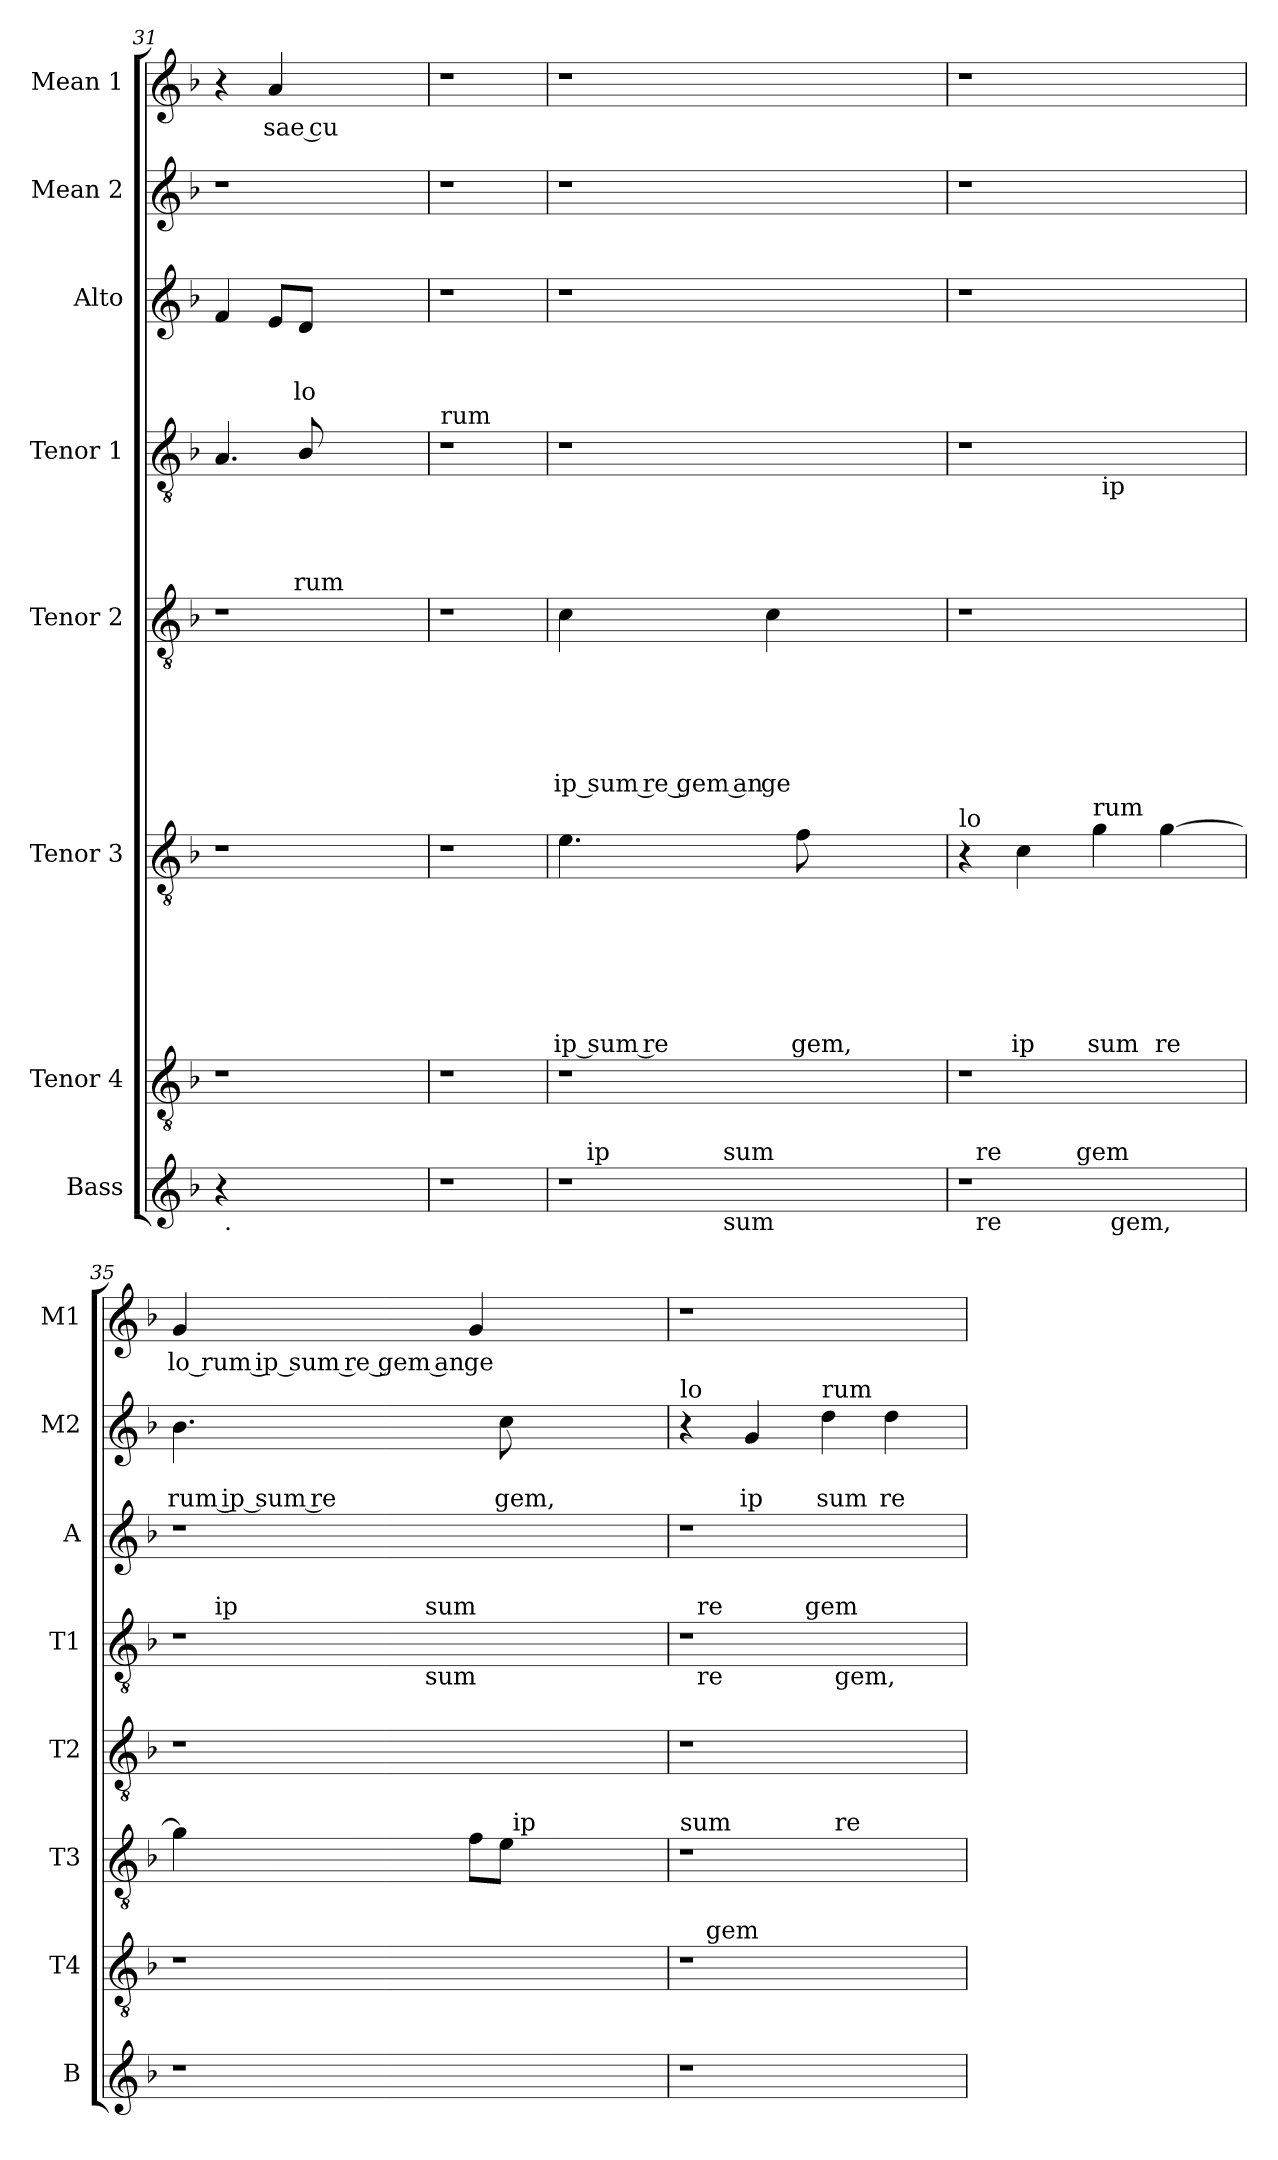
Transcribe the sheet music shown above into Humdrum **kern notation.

**kern	**kern	**kern	**text	**text	**text	**text	**text	**text	**text	**kern	**text	**text	**text	**text	**text	**text	**kern	**text	**text	**text	**text	**kern	**text	**text	**text	**kern	**text	**text	**kern	**text
*part8	*part7	*part6	*part6	*part6	*part6	*part6	*part6	*part6	*part6	*part5	*part5	*part5	*part5	*part5	*part5	*part5	*part4	*part4	*part4	*part4	*part4	*part3	*part3	*part3	*part3	*part2	*part2	*part2	*part1	*part1
*staff8	*staff7	*staff6	*staff6	*staff6	*staff6	*staff6	*staff6	*staff6	*staff6	*staff5	*staff5	*staff5	*staff5	*staff5	*staff5	*staff5	*staff4	*staff4	*staff4	*staff4	*staff4	*staff3	*staff3	*staff3	*staff3	*staff2	*staff2	*staff2	*staff1	*staff1
*I"Bass	*I"Tenor 4	*I"Tenor 3	*	*	*	*	*	*	*	*I"Tenor 2	*	*	*	*	*	*	*I"Tenor 1	*	*	*	*	*I"Alto	*	*	*	*I"Mean 2	*	*	*I"Mean 1	*
*I'B	*I'T4	*I'T3	*	*	*	*	*	*	*	*I'T2	*	*	*	*	*	*	*I'T1	*	*	*	*	*I'A	*	*	*	*I'M2	*	*	*I'M1	*
!!LO:PB:g=z
*clefG2	*clefGv2	*clefGv2	*	*	*	*	*	*	*	*clefGv2	*	*	*	*	*	*	*clefGv2	*	*	*	*	*clefG2	*	*	*	*clefG2	*	*	*clefG2	*
*ITrd-3c-5	*	*	*	*	*	*	*	*	*	*	*	*	*	*	*	*	*	*	*	*	*	*	*	*	*	*	*	*	*	*
*k[b-e-]	*k[b-]	*k[b-]	*	*	*	*	*	*	*	*k[b-]	*	*	*	*	*	*	*k[b-]	*	*	*	*	*k[b-]	*	*	*	*k[b-]	*	*	*k[b-]	*
*B-:	*F:	*F:	*	*	*	*	*	*	*	*F:	*	*	*	*	*	*	*F:	*	*	*	*	*F:	*	*	*	*F:	*	*	*F:	*
=31	=31	=31	=31	=31	=31	=31	=31	=31	=31	=31	=31	=31	=31	=31	=31	=31	=31	=31	=31	=31	=31	=31	=31	=31	=31	=31	=31	=31	=31	=31
*^	*	*	*	*	*	*	*	*	*	*	*	*	*	*	*	*	*	*	*	*	*	*	*	*	*	*	*	*	*	*
4r	64ryy	1r	1r	.	.	.	.	.	.	.	1r	.	.	.	.	.	.	4.A/	.	.	.	.	4f/	.	.	.	1r	.	.	4r	.
!	!LO:TX:b:t=.	!	!	!	!	!	!	!	!	!	!	!	!	!	!	!	!	!	!	!	!	!	!	!	!	!	!	!	!	!	!
.	2ryy	.	.	.	.	.	.	.	.	.	.	.	.	.	.	.	.	.	.	.	.	.	.	.	.	.	.	.	.	.	.
!	!	!	!	!	!	!	!	!	!	!	!	!	!	!	!	!	!	!	!	!	!	!	!	!	!	!	!	!	!	!	!LO:LY:b
2.ryy	.	.	.	.	.	.	.	.	.	.	.	.	.	.	.	.	.	.	.	.	.	.	8e/L	.	.	.	.	.	.	4a/	sae cu
!	!	!	!	!	!	!	!	!	!	!	!	!	!	!	!	!	!	!	!	!	!	!LO:LY:b	!	!	!	!LO:LY:b	!	!	!	!	!
.	.	.	.	.	.	.	.	.	.	.	.	.	.	.	.	.	.	8B-/	.	.	.	rum	8d/J	.	.	lo	.	.	.	.	.
.	.	.	.	.	.	.	.	.	.	.	.	.	.	.	.	.	.	2ryy	.	.	.	.	2ryy	.	.	.	.	.	.	2ryy	.
.	4ryy	.	.	.	.	.	.	.	.	.	.	.	.	.	.	.	.	.	.	.	.	.	.	.	.	.	.	.	.	.	.
.	8...ryy	.	.	.	.	.	.	.	.	.	.	.	.	.	.	.	.	.	.	.	.	.	.	.	.	.	.	.	.	.	.
=32	=32	=32	=32	=32	=32	=32	=32	=32	=32	=32	=32	=32	=32	=32	=32	=32	=32	=32	=32	=32	=32	=32	=32	=32	=32	=32	=32	=32	=32	=32	=32
!	!	!	!	!	!	!	!	!	!	!	!	!	!	!	!	!	!	!LO:TX:a:t=rum	!	!	!	!	!	!	!	!	!	!	!	!	!
!LO:TX:b:t=ip	!	!	!	!	!	!	!	!	!	!	!	!	!	!	!	!	!	!	!	!	!	!	!	!	!	!	!	!	!	!	!
*v	*v	*	*	*	*	*	*	*	*	*	*	*	*	*	*	*	*	*	*	*	*	*	*	*	*	*	*	*	*	*	*
1r	1r	1r	.	.	.	.	.	.	.	1r	.	.	.	.	.	.	1r	.	.	.	.	1r	.	.	.	1r	.	.	1r	.
=33	=33	=33	=33	=33	=33	=33	=33	=33	=33	=33	=33	=33	=33	=33	=33	=33	=33	=33	=33	=33	=33	=33	=33	=33	=33	=33	=33	=33	=33	=33
!	!	!	!	!	!	!	!	!	!LO:LY:b:rj	!	!	!	!	!	!	!LO:LY:b:rj	!	!	!	!	!	!	!	!	!	!	!	!	!	!
*^	*	*	*	*	*	*	*	*	*	*	*	*	*	*	*	*	*	*	*	*	*	*	*	*	*	*	*	*	*	*
*	*^	*	*	*	*	*	*	*	*	*	*	*	*	*	*	*	*	*	*	*	*	*	*	*	*	*	*	*	*	*	*
1r	64ryy	8..ryy	1r	4.e\	.	.	.	.	.	.	ip sum re	4c\	.	.	.	.	.	ip sum re gem an	1r	.	.	.	.	1r	.	.	.	1r	.	.	1r	.
!	!LO:TX:a:t=ip	!	!	!	!	!	!	!	!	!	!	!	!	!	!	!	!	!	!	!	!	!	!	!	!	!	!	!	!	!	!	!
.	2ryy	.	.	.	.	.	.	.	.	.	.	.	.	.	.	.	.	.	.	.	.	.	.	.	.	.	.	.	.	.	.	.
!	!	!LO:TX:b:t=sum	!	!	!	!	!	!	!	!	!	!	!	!	!	!	!	!	!	!	!	!	!	!	!	!	!	!	!	!	!	!
!	!	!LO:TX:a:t=sum	!	!	!	!	!	!	!	!	!	!	!	!	!	!	!	!	!	!	!	!	!	!	!	!	!	!	!	!	!	!
.	.	2ryy	.	.	.	.	.	.	.	.	.	.	.	.	.	.	.	.	.	.	.	.	.	.	.	.	.	.	.	.	.	.
!	!	!	!	!	!	!	!	!	!	!	!	!	!	!	!	!	!	!LO:LY:b	!	!	!	!	!	!	!	!	!	!	!	!	!	!
.	.	.	.	.	.	.	.	.	.	.	.	4c\	.	.	.	.	.	ge	.	.	.	.	.	.	.	.	.	.	.	.	.	.
!	!	!	!	!	!	!	!	!	!	!	!LO:LY:b	!	!	!	!	!	!	!	!	!	!	!	!	!	!	!	!	!	!	!	!	!
.	.	.	.	8f\	.	.	.	.	.	.	gem,	.	.	.	.	.	.	.	.	.	.	.	.	.	.	.	.	.	.	.	.	.
.	.	.	.	2ryy	.	.	.	.	.	.	.	2ryy	.	.	.	.	.	.	.	.	.	.	.	.	.	.	.	.	.	.	.	.
.	4ryy	.	.	.	.	.	.	.	.	.	.	.	.	.	.	.	.	.	.	.	.	.	.	.	.	.	.	.	.	.	.	.
.	.	4ryy	.	.	.	.	.	.	.	.	.	.	.	.	.	.	.	.	.	.	.	.	.	.	.	.	.	.	.	.	.	.
.	8...ryy	.	.	.	.	.	.	.	.	.	.	.	.	.	.	.	.	.	.	.	.	.	.	.	.	.	.	.	.	.	.	.
.	.	32ryy	.	.	.	.	.	.	.	.	.	.	.	.	.	.	.	.	.	.	.	.	.	.	.	.	.	.	.	.	.	.
=34	=34	=34	=34	=34	=34	=34	=34	=34	=34	=34	=34	=34	=34	=34	=34	=34	=34	=34	=34	=34	=34	=34	=34	=34	=34	=34	=34	=34	=34	=34	=34	=34
!	!	!	!	!LO:TX:a:t=lo	!	!	!	!	!	!	!	!	!	!	!	!	!	!	!	!	!	!	!	!	!	!	!	!	!	!	!	!
*	*	*^	*	*	*	*	*	*	*	*	*	*	*	*	*	*	*	*	*^	*	*	*	*	*	*	*	*	*	*	*	*	*
1r	32.ryy	4ryy	2ryy	1r	4r	.	.	.	.	.	.	.	1r	.	.	.	.	.	.	1r	2ryy	.	.	.	.	1r	.	.	.	1r	.	.	1r	.
!	!LO:TX:b:t=re	!	!	!	!	!	!	!	!	!	!	!	!	!	!	!	!	!	!	!	!	!	!	!	!	!	!	!	!	!	!	!	!	!
!	!LO:TX:a:t=re	!	!	!	!	!	!	!	!	!	!	!	!	!	!	!	!	!	!	!	!	!	!	!	!	!	!	!	!	!	!	!	!	!
.	2ryy	.	.	.	.	.	.	.	.	.	.	.	.	.	.	.	.	.	.	.	.	.	.	.	.	.	.	.	.	.	.	.	.	.
!	!	!	!	!	!	!	!	!	!	!	!	!LO:LY:b	!	!	!	!	!	!	!	!	!	!	!	!	!	!	!	!	!	!	!	!	!	!
.	.	8ryy	.	.	4c\	.	.	.	.	.	.	ip	.	.	.	.	.	.	.	.	.	.	.	.	.	.	.	.	.	.	.	.	.	.
.	.	16ryy	.	.	.	.	.	.	.	.	.	.	.	.	.	.	.	.	.	.	.	.	.	.	.	.	.	.	.	.	.	.	.	.
.	.	64ryy	.	.	.	.	.	.	.	.	.	.	.	.	.	.	.	.	.	.	.	.	.	.	.	.	.	.	.	.	.	.	.	.
!	!	!LO:TX:a:t=gem	!	!	!	!	!	!	!	!	!	!	!	!	!	!	!	!	!	!	!	!	!	!	!	!	!	!	!	!	!	!	!	!
.	.	2ryy	.	.	.	.	.	.	.	.	.	.	.	.	.	.	.	.	.	.	.	.	.	.	.	.	.	.	.	.	.	.	.	.
!	!	!	!	!	!LO:TX:a:t=rum	!	!	!	!	!	!	!	!	!	!	!	!	!	!	!	!	!	!	!	!	!	!	!	!	!	!	!	!	!
!	!	!	!	!	!	!	!	!	!	!	!	!LO:LY:b	!	!	!	!	!	!	!	!	!	!	!	!	!	!	!	!	!	!	!	!	!	!
.	.	.	32ryy	.	4g\	.	.	.	.	.	.	sum	.	.	.	.	.	.	.	.	64ryy	.	.	.	.	.	.	.	.	.	.	.	.	.
!	!	!	!	!	!	!	!	!	!	!	!	!	!	!	!	!	!	!	!	!	!LO:TX:b:t=ip	!	!	!	!	!	!	!	!	!	!	!	!	!
.	.	.	.	.	.	.	.	.	.	.	.	.	.	.	.	.	.	.	.	.	4ryy	.	.	.	.	.	.	.	.	.	.	.	.	.
!	!	!	!LO:TX:b:t=gem,	!	!	!	!	!	!	!	!	!	!	!	!	!	!	!	!	!	!	!	!	!	!	!	!	!	!	!	!	!	!	!
.	.	.	4...ryy	.	.	.	.	.	.	.	.	.	.	.	.	.	.	.	.	.	.	.	.	.	.	.	.	.	.	.	.	.	.	.
.	4ryy	.	.	.	.	.	.	.	.	.	.	.	.	.	.	.	.	.	.	.	.	.	.	.	.	.	.	.	.	.	.	.	.	.
!	!	!	!	!	!	!	!	!	!	!	!	!LO:LY:b	!	!	!	!	!	!	!	!	!	!	!	!	!	!	!	!	!	!	!	!	!	!
.	.	.	.	.	[>4g\	.	.	.	.	.	.	re	.	.	.	.	.	.	.	.	.	.	.	.	.	.	.	.	.	.	.	.	.	.
.	.	.	.	.	.	.	.	.	.	.	.	.	.	.	.	.	.	.	.	.	8...ryy	.	.	.	.	.	.	.	.	.	.	.	.	.
.	8ryy	.	.	.	.	.	.	.	.	.	.	.	.	.	.	.	.	.	.	.	.	.	.	.	.	.	.	.	.	.	.	.	.	.
.	16ryy	.	.	.	.	.	.	.	.	.	.	.	.	.	.	.	.	.	.	.	.	.	.	.	.	.	.	.	.	.	.	.	.	.
.	.	32.ryy	.	.	.	.	.	.	.	.	.	.	.	.	.	.	.	.	.	.	.	.	.	.	.	.	.	.	.	.	.	.	.	.
.	64ryy	.	.	.	.	.	.	.	.	.	.	.	.	.	.	.	.	.	.	.	.	.	.	.	.	.	.	.	.	.	.	.	.	.
=35	=35	=35	=35	=35	=35	=35	=35	=35	=35	=35	=35	=35	=35	=35	=35	=35	=35	=35	=35	=35	=35	=35	=35	=35	=35	=35	=35	=35	=35	=35	=35	=35	=35	=35
!	!	!	!	!	!	!	!	!	!	!	!	!	!	!	!	!	!	!	!	!	!	!	!	!	!	!	!	!	!	!	!	!LO:LY:b:rj	!	!LO:LY:b:rj
*v	*v	*v	*v	*	*^	*	*	*	*	*	*	*	*	*	*	*	*	*	*	*	*^	*	*	*	*	*	*	*	*	*	*	*	*	*
1r	1r	4g\]	4ryy	.	.	.	.	.	.	.	1r	.	.	.	.	.	.	1r	64ryy	8...ryy	.	.	.	.	1r	.	.	.	4.b-\	.	rum ip sum re	4g/	lo rum ip sum re gem an
!	!	!	!	!	!	!	!	!	!	!	!	!	!	!	!	!	!	!	!LO:TX:a:t=ip	!	!	!	!	!	!	!	!	!	!	!	!	!	!
.	.	.	.	.	.	.	.	.	.	.	.	.	.	.	.	.	.	.	2ryy	.	.	.	.	.	.	.	.	.	.	.	.	.	.
!	!	!	!	!	!	!	!	!	!	!	!	!	!	!	!	!	!	!	!	!LO:TX:b:t=sum	!	!	!	!	!	!	!	!	!	!	!	!	!
!	!	!	!	!	!	!	!	!	!	!	!	!	!	!	!	!	!	!	!	!LO:TX:a:t=sum	!	!	!	!	!	!	!	!	!	!	!	!	!
.	.	.	.	.	.	.	.	.	.	.	.	.	.	.	.	.	.	.	.	2ryy	.	.	.	.	.	.	.	.	.	.	.	.	.
!	!	!	!	!	!	!	!	!	!	!	!	!	!	!	!	!	!	!	!	!	!	!	!	!	!	!	!	!	!	!	!	!	!LO:LY:b
.	.	8f\L	8ryy	.	.	.	.	.	.	.	.	.	.	.	.	.	.	.	.	.	.	.	.	.	.	.	.	.	.	.	.	4g/	ge
!	!	!	!	!	!	!	!	!	!	!	!	!	!	!	!	!	!	!	!	!	!	!	!	!	!	!	!	!	!	!	!LO:LY:b	!	!
.	.	8e\J	32ryy	.	.	.	.	.	.	.	.	.	.	.	.	.	.	.	.	.	.	.	.	.	.	.	.	.	8cc\	.	gem,	.	.
!	!	!	!LO:TX:a:t=ip	!	!	!	!	!	!	!	!	!	!	!	!	!	!	!	!	!	!	!	!	!	!	!	!	!	!	!	!	!	!
.	.	.	2ryy	.	.	.	.	.	.	.	.	.	.	.	.	.	.	.	.	.	.	.	.	.	.	.	.	.	.	.	.	.	.
.	.	2ryy	.	.	.	.	.	.	.	.	.	.	.	.	.	.	.	.	.	.	.	.	.	.	.	.	.	.	2ryy	.	.	2ryy	.
.	.	.	.	.	.	.	.	.	.	.	.	.	.	.	.	.	.	.	4ryy	.	.	.	.	.	.	.	.	.	.	.	.	.	.
.	.	.	.	.	.	.	.	.	.	.	.	.	.	.	.	.	.	.	.	4ryy	.	.	.	.	.	.	.	.	.	.	.	.	.
.	.	.	.	.	.	.	.	.	.	.	.	.	.	.	.	.	.	.	8...ryy	.	.	.	.	.	.	.	.	.	.	.	.	.	.
.	.	.	16.ryy	.	.	.	.	.	.	.	.	.	.	.	.	.	.	.	.	.	.	.	.	.	.	.	.	.	.	.	.	.	.
.	.	.	.	.	.	.	.	.	.	.	.	.	.	.	.	.	.	.	.	64ryy	.	.	.	.	.	.	.	.	.	.	.	.	.
=36	=36	=36	=36	=36	=36	=36	=36	=36	=36	=36	=36	=36	=36	=36	=36	=36	=36	=36	=36	=36	=36	=36	=36	=36	=36	=36	=36	=36	=36	=36	=36	=36	=36
!	!	!	!	!	!	!	!	!	!	!	!	!	!	!	!	!	!	!	!	!	!	!	!	!	!	!	!	!	!LO:TX:a:t=lo	!	!	!	!
!	!	!LO:TX:a:t=sum	!	!	!	!	!	!	!	!	!	!	!	!	!	!	!	!	!	!	!	!	!	!	!	!	!	!	!	!	!	!	!
*	*^	*	*	*	*	*	*	*	*	*	*	*	*	*	*	*	*	*	*	*^	*	*	*	*	*	*	*	*	*	*	*	*	*
1r	1r	16ryy	1r	2ryy	.	.	.	.	.	.	.	1r	.	.	.	.	.	.	1r	32.ryy	4ryy	2ryy	.	.	.	.	1r	.	.	.	4r	.	.	1r	.
!	!	!	!	!	!	!	!	!	!	!	!	!	!	!	!	!	!	!	!	!LO:TX:b:t=re	!	!	!	!	!	!	!	!	!	!	!	!	!	!	!
!	!	!	!	!	!	!	!	!	!	!	!	!	!	!	!	!	!	!	!	!LO:TX:a:t=re	!	!	!	!	!	!	!	!	!	!	!	!	!	!	!
.	.	.	.	.	.	.	.	.	.	.	.	.	.	.	.	.	.	.	.	2ryy	.	.	.	.	.	.	.	.	.	.	.	.	.	.	.
!	!	!LO:TX:a:t=gem	!	!	!	!	!	!	!	!	!	!	!	!	!	!	!	!	!	!	!	!	!	!	!	!	!	!	!	!	!	!	!	!	!
.	.	2...ryy	.	.	.	.	.	.	.	.	.	.	.	.	.	.	.	.	.	.	.	.	.	.	.	.	.	.	.	.	.	.	.	.	.
!	!	!	!	!	!	!	!	!	!	!	!	!	!	!	!	!	!	!	!	!	!	!	!	!	!	!	!	!	!	!	!	!	!LO:LY:b	!	!
.	.	.	.	.	.	.	.	.	.	.	.	.	.	.	.	.	.	.	.	.	8ryy	.	.	.	.	.	.	.	.	.	4g/	.	ip	.	.
.	.	.	.	.	.	.	.	.	.	.	.	.	.	.	.	.	.	.	.	.	16ryy	.	.	.	.	.	.	.	.	.	.	.	.	.	.
.	.	.	.	.	.	.	.	.	.	.	.	.	.	.	.	.	.	.	.	.	64ryy	.	.	.	.	.	.	.	.	.	.	.	.	.	.
!	!	!	!	!	!	!	!	!	!	!	!	!	!	!	!	!	!	!	!	!	!LO:TX:a:t=gem	!	!	!	!	!	!	!	!	!	!	!	!	!	!
.	.	.	.	.	.	.	.	.	.	.	.	.	.	.	.	.	.	.	.	.	2ryy	.	.	.	.	.	.	.	.	.	.	.	.	.	.
!	!	!	!	!	!	!	!	!	!	!	!	!	!	!	!	!	!	!	!	!	!	!	!	!	!	!	!	!	!	!	!LO:TX:a:t=rum	!	!	!	!
!	!	!	!	!	!	!	!	!	!	!	!	!	!	!	!	!	!	!	!	!	!	!	!	!	!	!	!	!	!	!	!	!	!LO:LY:b	!	!
.	.	.	.	32ryy	.	.	.	.	.	.	.	.	.	.	.	.	.	.	.	.	.	32ryy	.	.	.	.	.	.	.	.	4dd\	.	sum	.	.
!	!	!	!	!	!	!	!	!	!	!	!	!	!	!	!	!	!	!	!	!	!	!LO:TX:b:t=gem,	!	!	!	!	!	!	!	!	!	!	!	!	!
!	!	!	!	!LO:TX:a:t=re	!	!	!	!	!	!	!	!	!	!	!	!	!	!	!	!	!	!	!	!	!	!	!	!	!	!	!	!	!	!	!
.	.	.	.	4...ryy	.	.	.	.	.	.	.	.	.	.	.	.	.	.	.	.	.	4...ryy	.	.	.	.	.	.	.	.	.	.	.	.	.
.	.	.	.	.	.	.	.	.	.	.	.	.	.	.	.	.	.	.	.	4ryy	.	.	.	.	.	.	.	.	.	.	.	.	.	.	.
!	!	!	!	!	!	!	!	!	!	!	!	!	!	!	!	!	!	!	!	!	!	!	!	!	!	!	!	!	!	!	!	!	!LO:LY:b	!	!
.	.	.	.	.	.	.	.	.	.	.	.	.	.	.	.	.	.	.	.	.	.	.	.	.	.	.	.	.	.	.	4dd\	.	re	.	.
.	.	.	.	.	.	.	.	.	.	.	.	.	.	.	.	.	.	.	.	8ryy	.	.	.	.	.	.	.	.	.	.	.	.	.	.	.
.	.	.	.	.	.	.	.	.	.	.	.	.	.	.	.	.	.	.	.	16ryy	.	.	.	.	.	.	.	.	.	.	.	.	.	.	.
.	.	.	.	.	.	.	.	.	.	.	.	.	.	.	.	.	.	.	.	.	32.ryy	.	.	.	.	.	.	.	.	.	.	.	.	.	.
.	.	.	.	.	.	.	.	.	.	.	.	.	.	.	.	.	.	.	.	64ryy	.	.	.	.	.	.	.	.	.	.	.	.	.	.	.
*	*v	*v	*	*	*	*	*	*	*	*	*	*	*	*	*	*	*	*	*v	*v	*v	*v	*	*	*	*	*	*	*	*	*	*	*	*	*
*	*	*v	*v	*	*	*	*	*	*	*	*	*	*	*	*	*	*	*	*	*	*	*	*	*	*	*	*	*	*	*	*
=	=	=	=	=	=	=	=	=	=	=	=	=	=	=	=	=	=	=	=	=	=	=	=	=	=	=	=	=	=	=
*-	*-	*-	*-	*-	*-	*-	*-	*-	*-	*-	*-	*-	*-	*-	*-	*-	*-	*-	*-	*-	*-	*-	*-	*-	*-	*-	*-	*-	*-	*-
